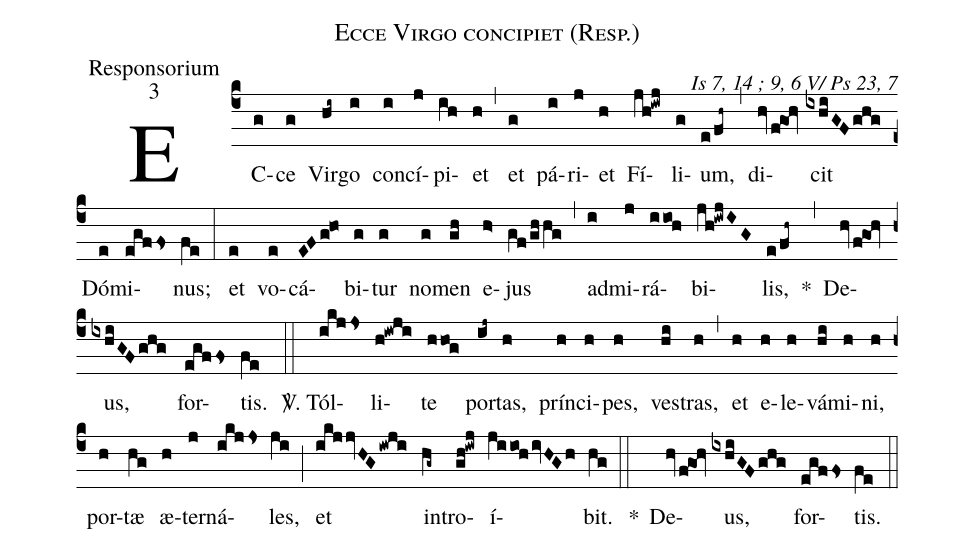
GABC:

name:Ecce Virgo concipiet (Resp.);
office-part:Responsorium;
mode:3;
commentary:Is 7, 14 ; 9, 6 V/ Ps 23, 7;
%%
(c4)EC(g)ce(g) Vir(hi~)go(i) con(i)cí(j)pi(ih)et(h) (,) et(g) pá(i)ri(j)et(h) Fí(jh!iwj)li(g)um,(e/fh~) (,) di(hv/f!goh)cit(ixhiGFghg) Dó(e)mi(egffs)nus;(fe) (:) et(e) vo(e)cá(EFg!ho)bi(g)tur(g) no(g)men(gh) e(h>)jus(gf/ghhg) (,) ad(i)mi(j)rá(iioh)bi(jh!iwjIG)lis,(e/fh~) *(,) De(hv/f!goh)us,(ixhiGFghg) for(egffs)tis.(fe) (::)

<sp>V/</sp>. Tól(ikjjs)li(h!iwji)te(hhog) por(ij~)tas,(h) prín(h)ci(h)pes,(h) ves(hi)tras,(h) (,) et(h) e(h)le(h)vá(hi)mi(h)ni,(h) por(h)tæ(hg) æ(h)ter(j)ná(ikjjs)les,(ji) (;) et(ikjjvHG/iwji) in(hg~)tro(gh!iwj)í(jiioh/ivHGh)bit.(hg) (::)
*() De(hv/f!goh)us,(ixhiGFghg) for(egffs)tis.(fe) (::)
